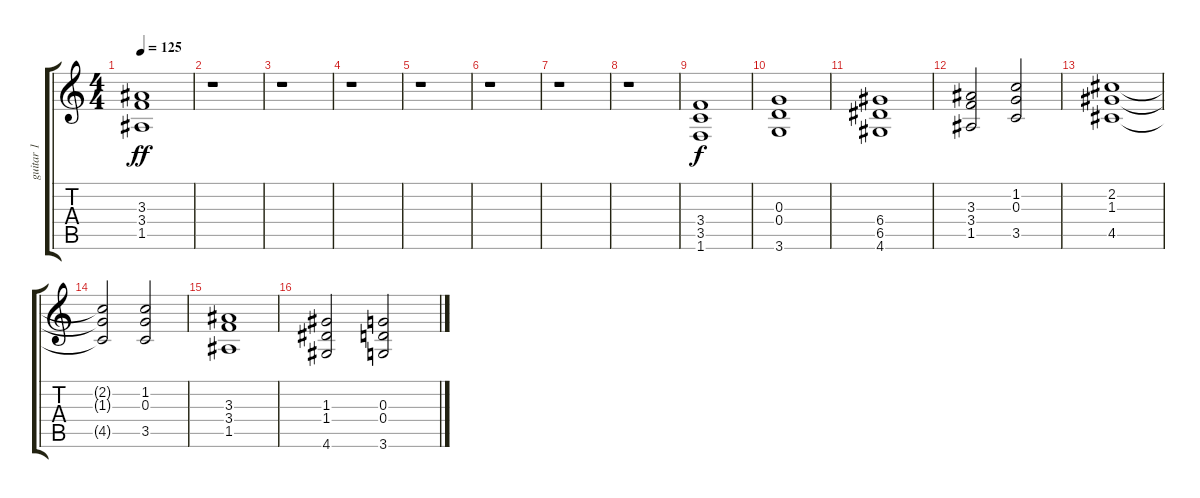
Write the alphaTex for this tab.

\track ("guitar 1" "guitar 1") {instrument distortionguitar}
\staff {score tabs}
\tuning (E4 B3 G3 D3 A2 E2) {hide}
\ts (4 4)
\tempo 125
\clef g2
\ks c
(3.3 3.4 1.5).1{dy ff} |
r.1 |
r.1 |
r.1 |
r.1 |
r.1 |
r.1 |
r.1 |
(3.4 3.5 1.6).1{dy f} |
(0.3 0.4 3.6).1 |
(6.4 6.5 4.6).1 |
(3.3 3.4 1.5).2 (1.2 0.3 3.5).2 |
(2.2 1.3 4.5).1 |
(2.2{t} 1.3{t} 4.5{t}).2 (1.2 0.3 3.5).2 |
(3.3 3.4 1.5).1 |
(1.3 1.4 4.6).2 (0.3 0.4 3.6).2
